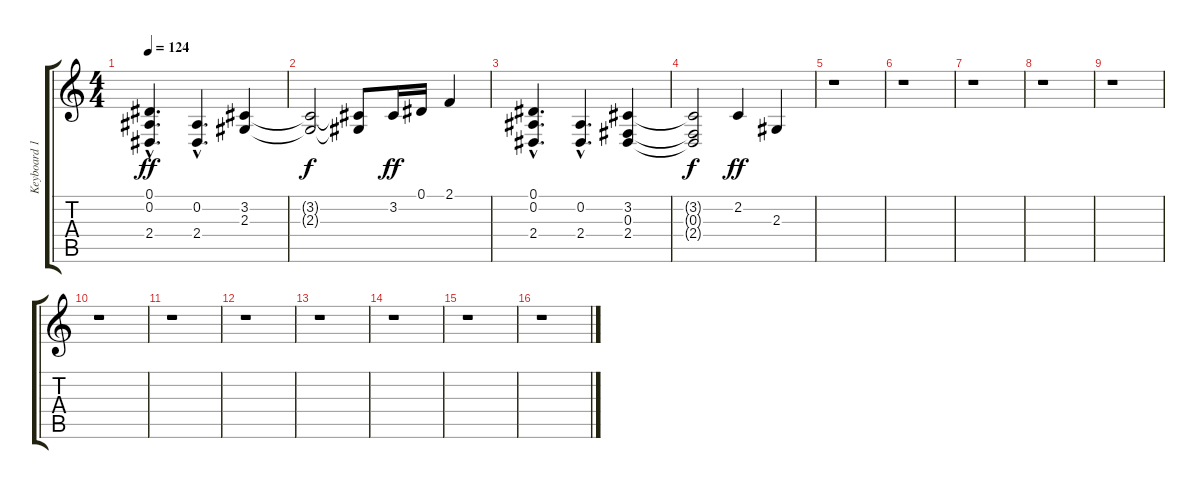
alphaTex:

\track ("Keyboard 1" "Keyboard 1") {instrument synthstrings1}
\staff {score tabs}
\tuning (Eb4 Bb3 Gb3 Db3 Ab2 Eb2) {hide}
\ts (4 4)
\tempo 124
\clef g2
\ks c
(0.1{hac} 0.2{hac} 2.4{hac}).4{d dy ff} (0.2{hac} 2.4{hac}).4{d} (3.2 2.3).4 |
(3.2{t} 2.3{t}).2{dy f} (3.2{t} 2.3{t}).8 3.2.16{dy ff} 0.1.16 2.1.4 |
(0.1{hac} 0.2{hac} 2.4{hac}).4{d} (0.2{hac} 2.4{hac}).4{d} (3.2 0.3 2.4).4 |
(3.2{t} 0.3{t} 2.4{t}).2{dy f} 2.2.4{dy ff} 2.3.4 |
r.1 |
r.1 |
r.1 |
r.1 |
r.1 |
r.1 |
r.1 |
r.1 |
r.1 |
r.1 |
r.1 |
r.1
